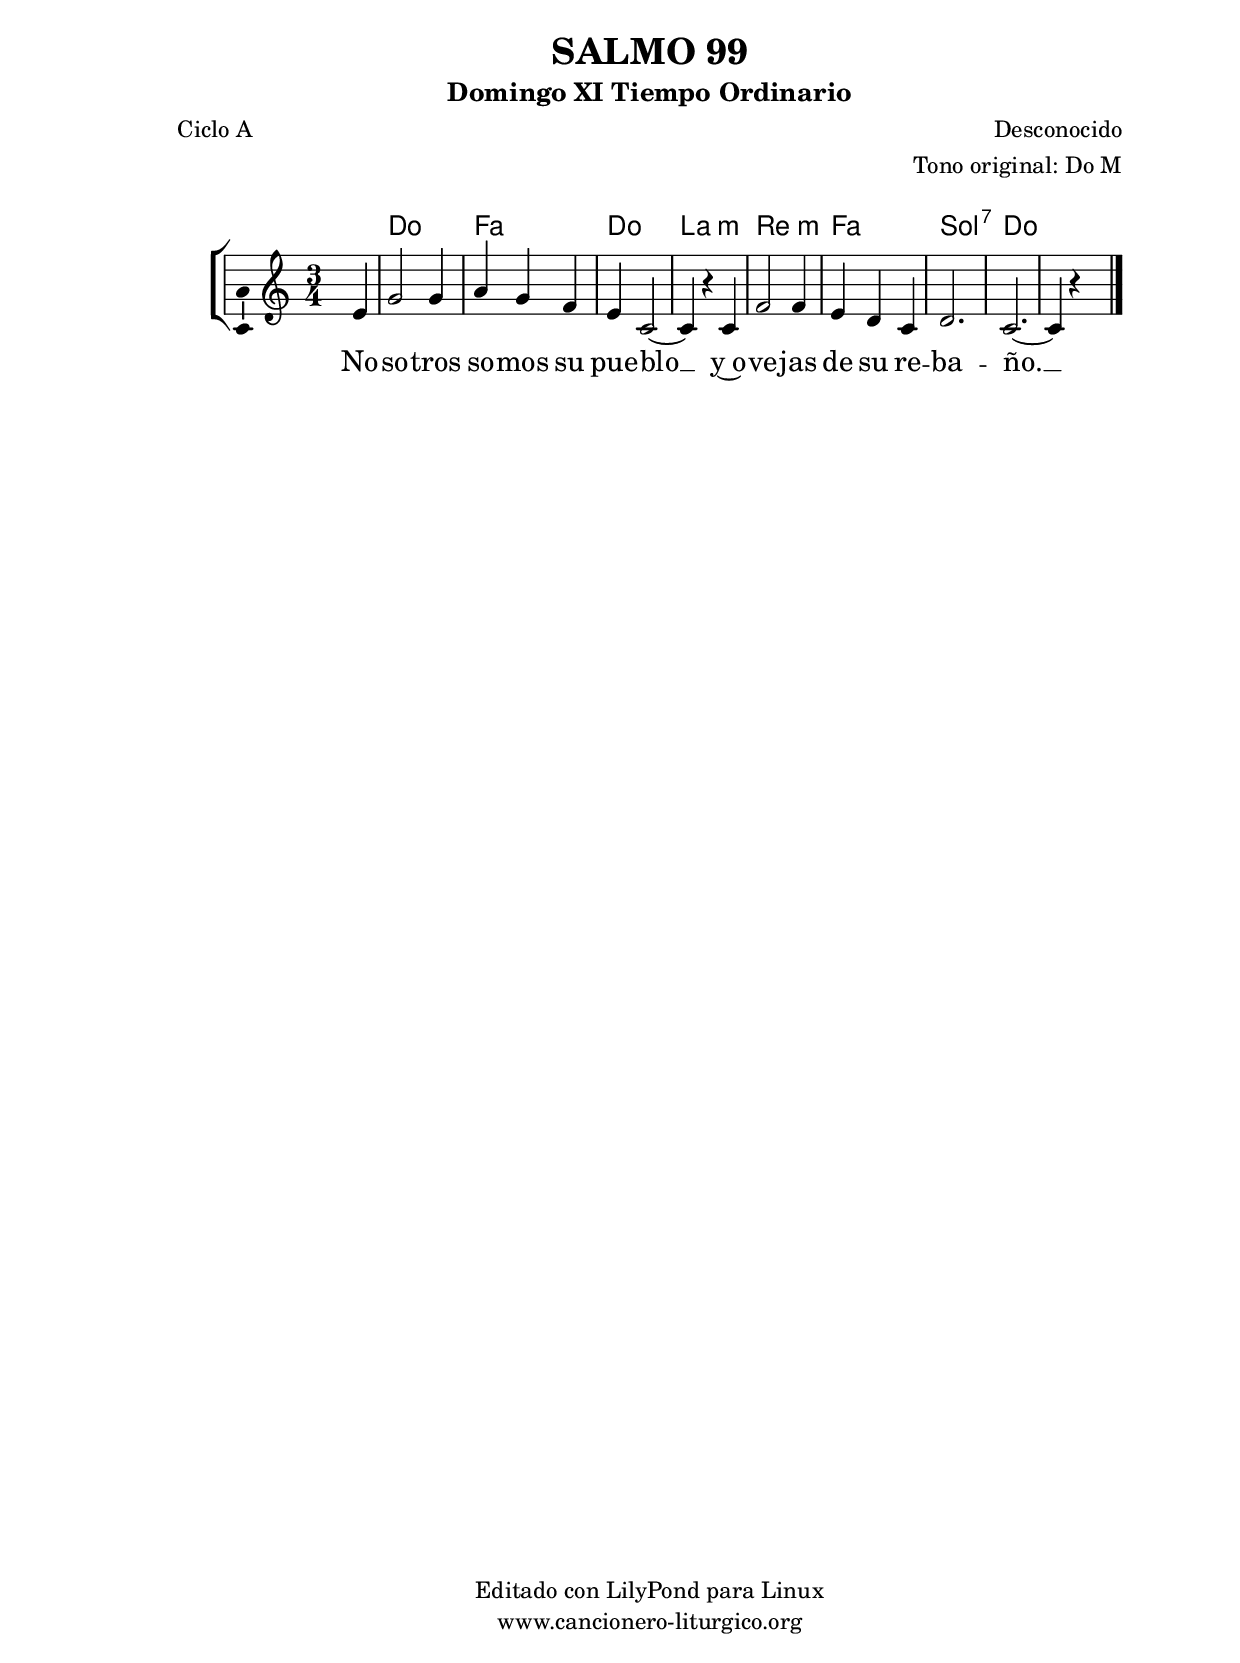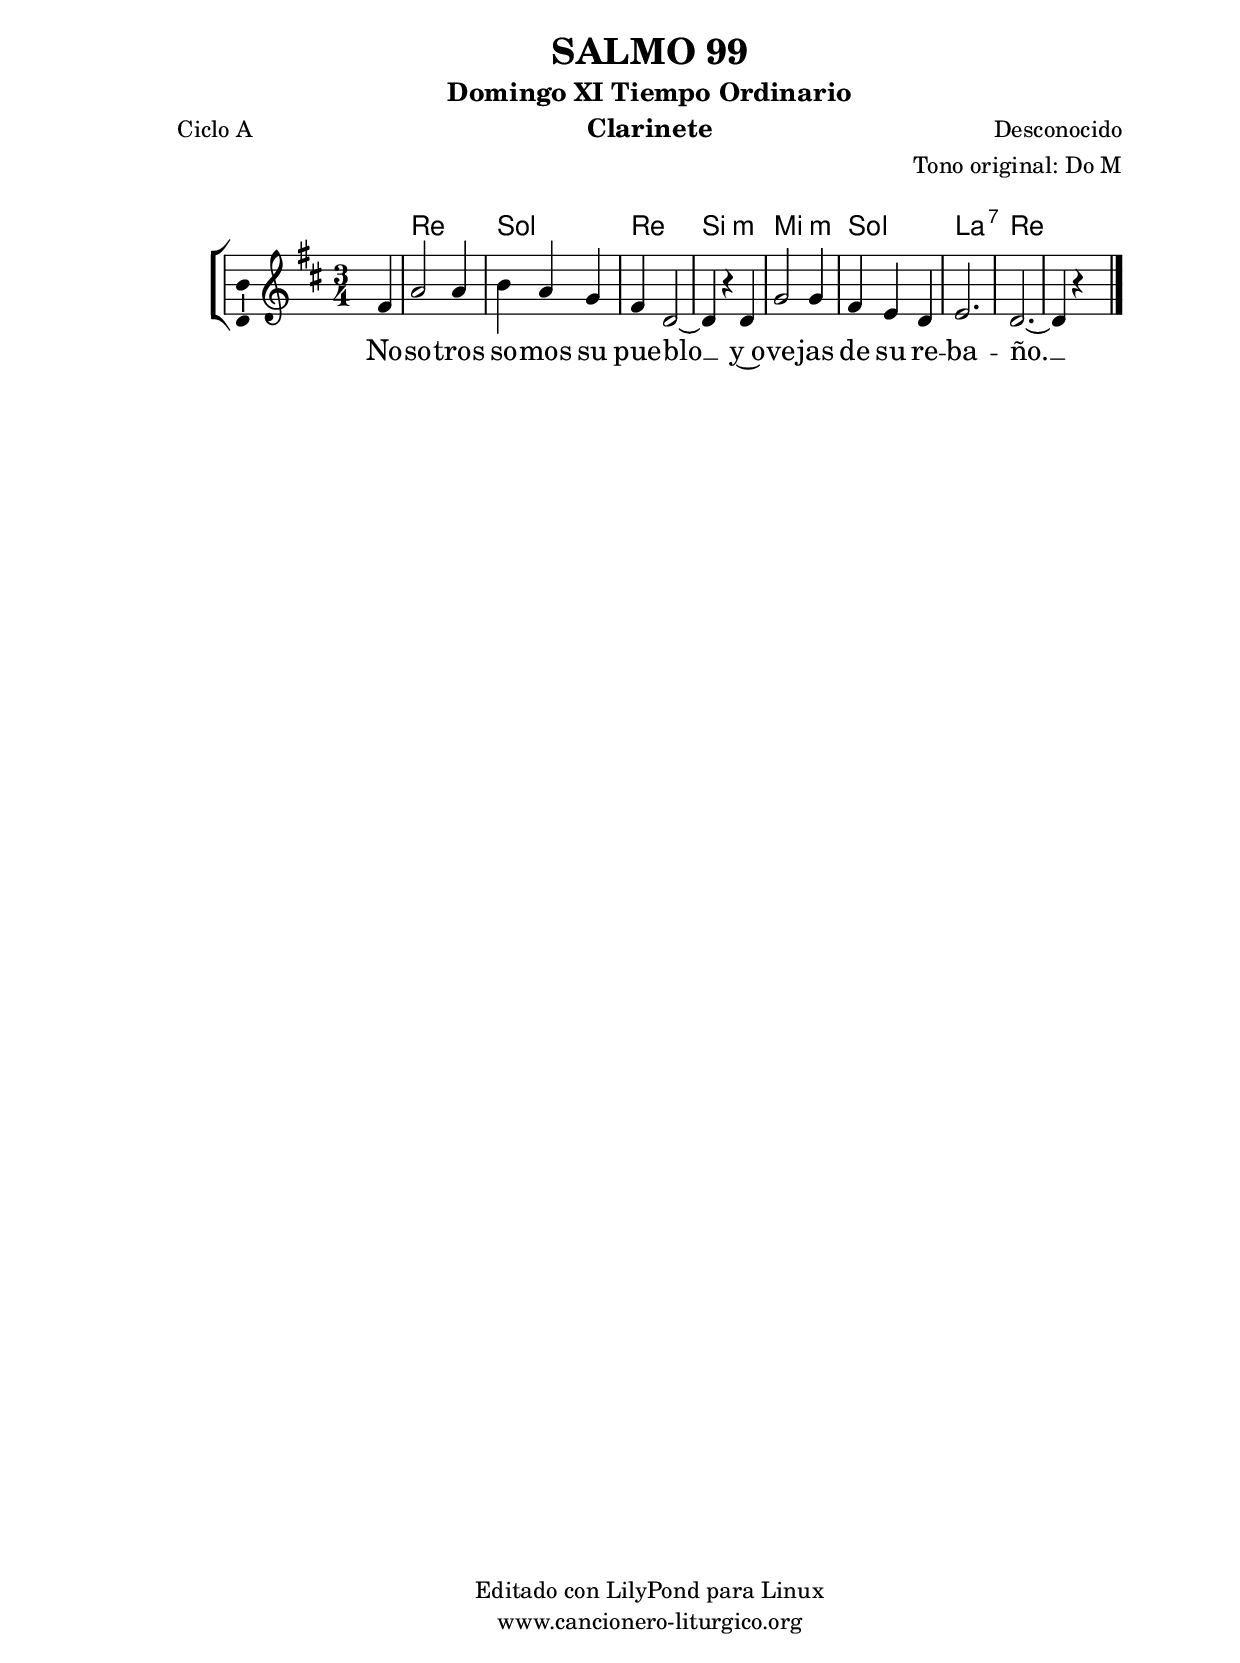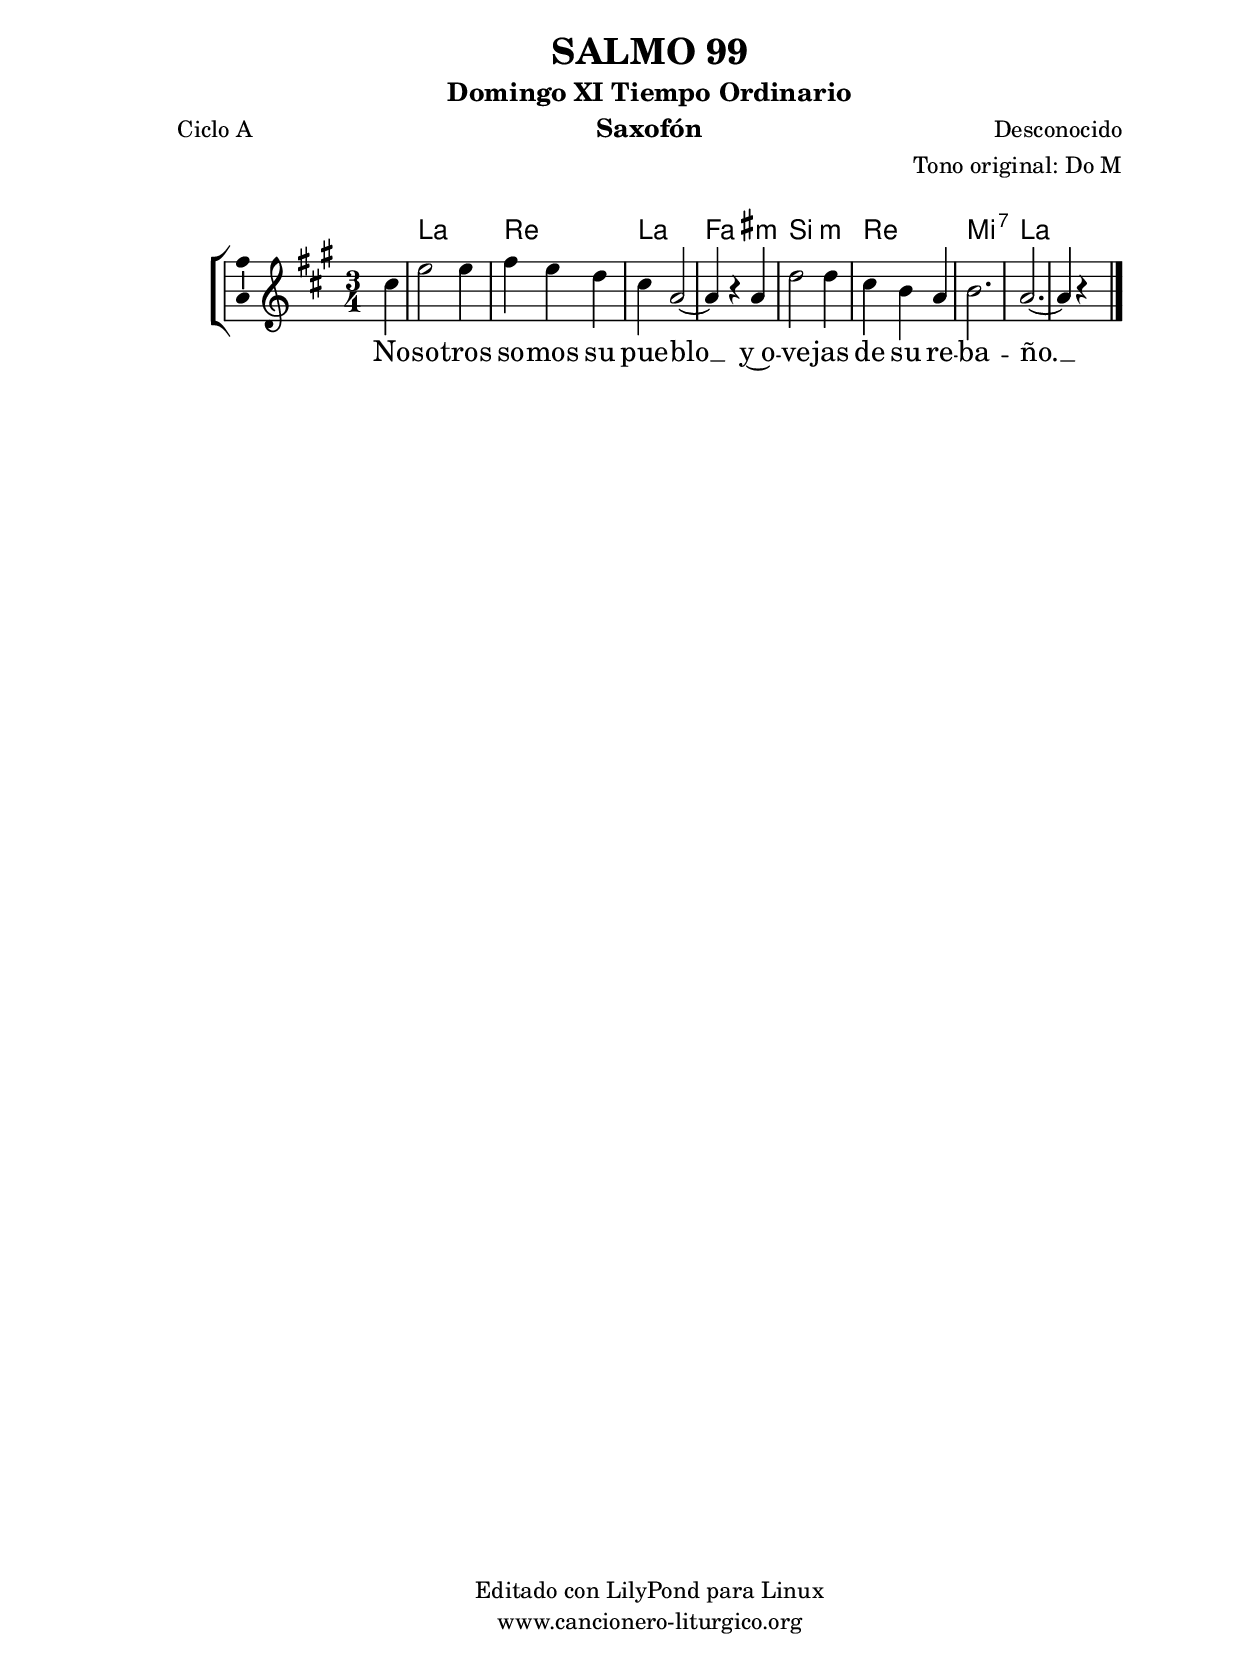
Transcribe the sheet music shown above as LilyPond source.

%
%para convertir .midi en .wav:
%timidity filename.midi -Ow -o finename.wav
%
%
%Para convertir de .wav a .mp3:
%lame -h -m j filename.wav
%
%
%para escuchar el midi:
%timidity nombrefichero.midi
%


%versión de lilypond para la que se ha escrito esta partitura:
\version "2.16.0"

	%Tamaño papel
	#(set-default-paper-size "a4")
	%Tamaño partitura
	#(set-global-staff-size 20)
	%No responde al pulsar sobre una nota
	#(ly:set-option 'point-and-click #f)

%parámetros del encabezamiento:
\header {
	title = "SALMO 99"
	subtitle = "Domingo XI Tiempo Ordinario"
	composer = "Desconocido"
	poet = "Ciclo A"
	meter = ""
	arranger = "Tono original: Do M"
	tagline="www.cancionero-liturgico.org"
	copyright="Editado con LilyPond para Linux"
	tiempo = "Ordinario"
	usos = "Salmo"
	letra = "Nosotros somos su pueblo y ovejas de su rebaño."
	}

%parámetros asociados al papel:
\paper  {
	oddHeaderMarkup = \markup {\fill-line { \on-the-fly #not-first-page \fromproperty #'header:title \on-the-fly #not-first-page \fromproperty #'header:composer }}
	evenHeaderMarkup = \markup {\fill-line { \fromproperty #'header:composer \fromproperty #'header:title }}
	#(set-paper-size "a4")
	print-page-number = ##f
	first-page-number = 1
	print-first-page-number = ##f
%	head-separation = 3.0 \cm
	top-margin = 2.0 \cm
	bottom-margin = 0.5\cm
%%%	bottom-margin = -1.0\cm
	left-margin = 3.0 \cm
	line-width = 16.0 \cm 
	indent = 8\mm
	interscoreline = 2.\mm
	between-system-space = 15\mm
%	para que las partituras no llenen la hoja:
	ragged-bottom = ##t
%	idem para la última hoja:
	ragged-last-bottom = ##f
%	para que las partituras llenen el ancho del papel:
	ragged-last = ##f
	after-title-space = 2.5 \cm
%page-count=1
%system-count=8

	%Flexible Vertical Spacing
%	markup-markup-spacing =
%	#'((basic-distance . 15) (minimum-distance . 15) (padding . 3))
	markup-system-spacing =
	#'((basic-distance . 15) (minimum-distance . 15) (padding . 3))
	system-system-spacing =
	#'((basic-distance . 15) (minimum-distance . 15) (padding . 3))
	score-system-spacing =
	#'((basic-distance . 15) (minimum-distance . 15) (padding . 5))
%	top-system-spacing = % header
%	#'((basic-distance . 8) (minimum-distance . 0) (padding . 3))
%	top-markup-spacing =
%	#'((basic-distance . 20) (minimum-distance . 20) (padding . 3))
	last-bottom-spacing = % footer
	#'((basic-distance . 5) (minimum-distance . 5) (padding . 3))
%	score-markup-spacing =
%	#'((basic-distance . 16) (minimum-distance . 13) (padding . 3))

	}


%parámetros que afectan a toda la partitura:
global =  {
	%clave de sol (G):
	\clef G
	%armadura:
%	\transpose f a
	\key c \major
	\tempo 4=120
	\set Score.tempoHideNote = ##t
	}


acordes = {
	\italianChords
	\chordmode {
%	\transpose f a
{

s2.
c2. f c a:m d:m f g:7 c

	}
	}
}

melodia = 
%	\transpose f a
{
	\relative c'{
	\time 3/4

s2 e4
g2 g4
a4 g f
e4 c2~
c4 r4 c4
f2 f4
e4 d c
d2.
c2.~
c4 r4 s4

	\bar "|."
	}
	}


texto = \lyricmode {
No -- so -- tros so -- mos su pue -- blo __
y~o -- ve -- jas de su re -- ba -- ño. __
	}


acordesStaff = \context ChordNames = acordesStaff <<
	\set chordChanges = ##t
	\acordes
	>>


vozStaff = \context Voice = vozStaff
\with {\consists "Ambitus_engraver"}
<<
%	\set Staff.instrumentName = ""
%	\set Staff.shortInstrumentName = ""
%	\set Staff.midiInstrument = #"clarinet"
%	\set Staff.midiInstrument = #"cello"
%	\set Staff.midiInstrument = #"flute"
	\set Staff.midiInstrument = #"electric guitar (jazz)"
%	\set Staff.midiInstrument = #"english horn"
%	\set Staff.midiInstrument = #"violin"
%	\set Staff.midiInstrument = #"glockenspiel"
	\set Staff.midiMinimumVolume = #0.7
	\set Staff.midiMaximumVolume = #0.9
	\global
	\melodia
	>>


textoStaff = \context Lyrics = textoStaff <<
	\lyricsto vozStaff \texto
	>>

\book {
	\score {
		\context ChoirStaff {
			\override StaffGroup.SystemStartBracket #'collapse-height = #1
			\override Score.SystemStartBar #'collapse-height = #1
			<<
			\acordesStaff
			\vozStaff
			\textoStaff
			>>
			}
		\layout {
	    		\context {
				\Lyrics
				\override LyricText #'font-size = #2
				}
	   		 \context {
				\Score
				%fontSize = #3
				\override StaffSymbol #'staff-space = #(magstep +3)
				%\override Beam #'thickness = #0.55
				%\override SpacingSpanner #'spacing-increment = #1.0
				%\override Slur #'height-limit = #1.5
				}
			}
		}
	\score {
		\unfoldRepeats
		\context ChoirStaff {
			<<
			\acordesStaff
			\vozStaff
			>>
			}
		\midi {
	  		\context {
	  			\Score
				tempoWholesPerMinute = #(ly:make-moment 70 4)
				}
			}
		}
	}

%Partitura para clarinete
#(define output-suffix "C")
\book {
	\header{
		instrument = "Clarinete"
		}
	\score {
		\context ChoirStaff {
			\override StaffGroup.SystemStartBracket #'collapse-height = #1
			\override Score.SystemStartBar #'collapse-height = #1
\transpose c d
			<<
			\acordesStaff
			\vozStaff
			\textoStaff
			>>
			}
		\layout {
	    		\context {
				\Lyrics
				\override LyricText #'font-size = #2
				}
	   		 \context {
				\Score
				%fontSize = #3
				\override StaffSymbol #'staff-space = #(magstep +3)
				%\override Beam #'thickness = #0.55
				%\override SpacingSpanner #'spacing-increment = #1.0
				%\override Slur #'height-limit = #1.5
				}
			}
		}
	}

%Partitura para saxofón
#(define output-suffix "S")
\book {
	\header{
		instrument = "Saxofón"
		}
	\score {
		\context ChoirStaff {
			\override StaffGroup.SystemStartBracket #'collapse-height = #1
			\override Score.SystemStartBar #'collapse-height = #1
\transpose c a
			<<
			\acordesStaff
			\vozStaff
			\textoStaff
			>>
			}
		\layout {
	    		\context {
				\Lyrics
				\override LyricText #'font-size = #2
				}
	   		 \context {
				\Score
				%fontSize = #3
				\override StaffSymbol #'staff-space = #(magstep +3)
				%\override Beam #'thickness = #0.55
				%\override SpacingSpanner #'spacing-increment = #1.0
				%\override Slur #'height-limit = #1.5
				}
			}
		}
	}

